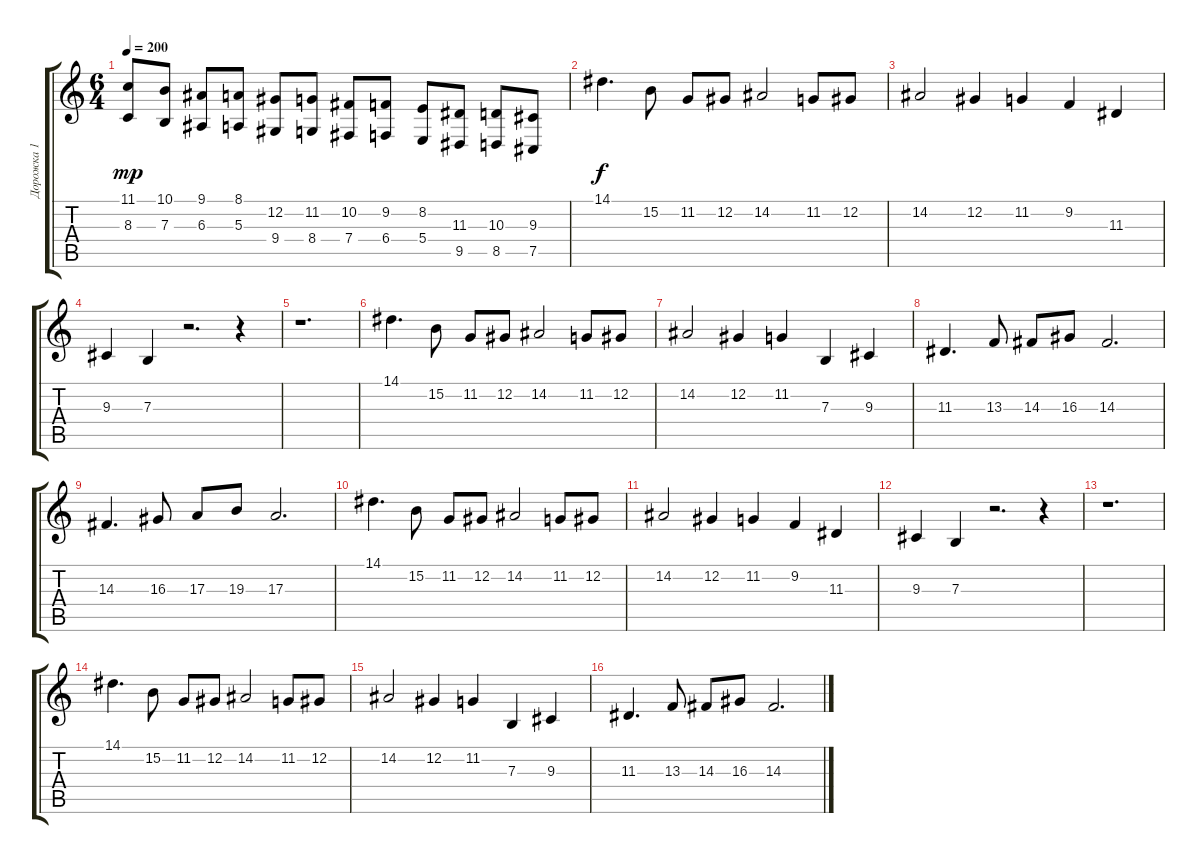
\track ("Дорожка 1" "Дорожка 1") {instrument stringensemble1}
\staff {score tabs}
\tuning (Db4 Ab3 E3 B2 Gb2 B1) {hide}
\ts (6 4)
\tempo 200
\clef g2
\ks c
(11.1 8.3).8{dy mp instrument pad1newage} (10.1 7.3).8 (9.1 6.3).8 (8.1 5.3).8 (12.2 9.4).8 (11.2 8.4).8 (10.2 7.4).8 (9.2 6.4).8 (8.2 5.4).8 (11.3 9.5).8 (10.3 8.5).8 (9.3 7.5).8 |
14.1.4{d dy f instrument stringensemble1} 15.2.8 11.2.8 12.2.8 14.2.2 11.2.8 12.2.8 |
14.2.2 12.2.4 11.2.4 9.2.4 11.3.4 |
9.3.4 7.3.4 r.2{d} r.4 |
r.1{d} |
14.1.4{d} 15.2.8 11.2.8 12.2.8 14.2.2 11.2.8 12.2.8 |
14.2.2 12.2.4 11.2.4 7.3.4 9.3.4 |
11.3.4{d} 13.3.8 14.3.8 16.3.8 14.3.2{d} |
14.3.4{d} 16.3.8 17.3.8 19.3.8 17.3.2{d} |
14.1.4{d} 15.2.8 11.2.8 12.2.8 14.2.2 11.2.8 12.2.8 |
14.2.2 12.2.4 11.2.4 9.2.4 11.3.4 |
9.3.4 7.3.4 r.2{d} r.4 |
r.1{d} |
14.1.4{d} 15.2.8 11.2.8 12.2.8 14.2.2 11.2.8 12.2.8 |
14.2.2 12.2.4 11.2.4 7.3.4 9.3.4 |
11.3.4{d} 13.3.8 14.3.8 16.3.8 14.3.2{d}
